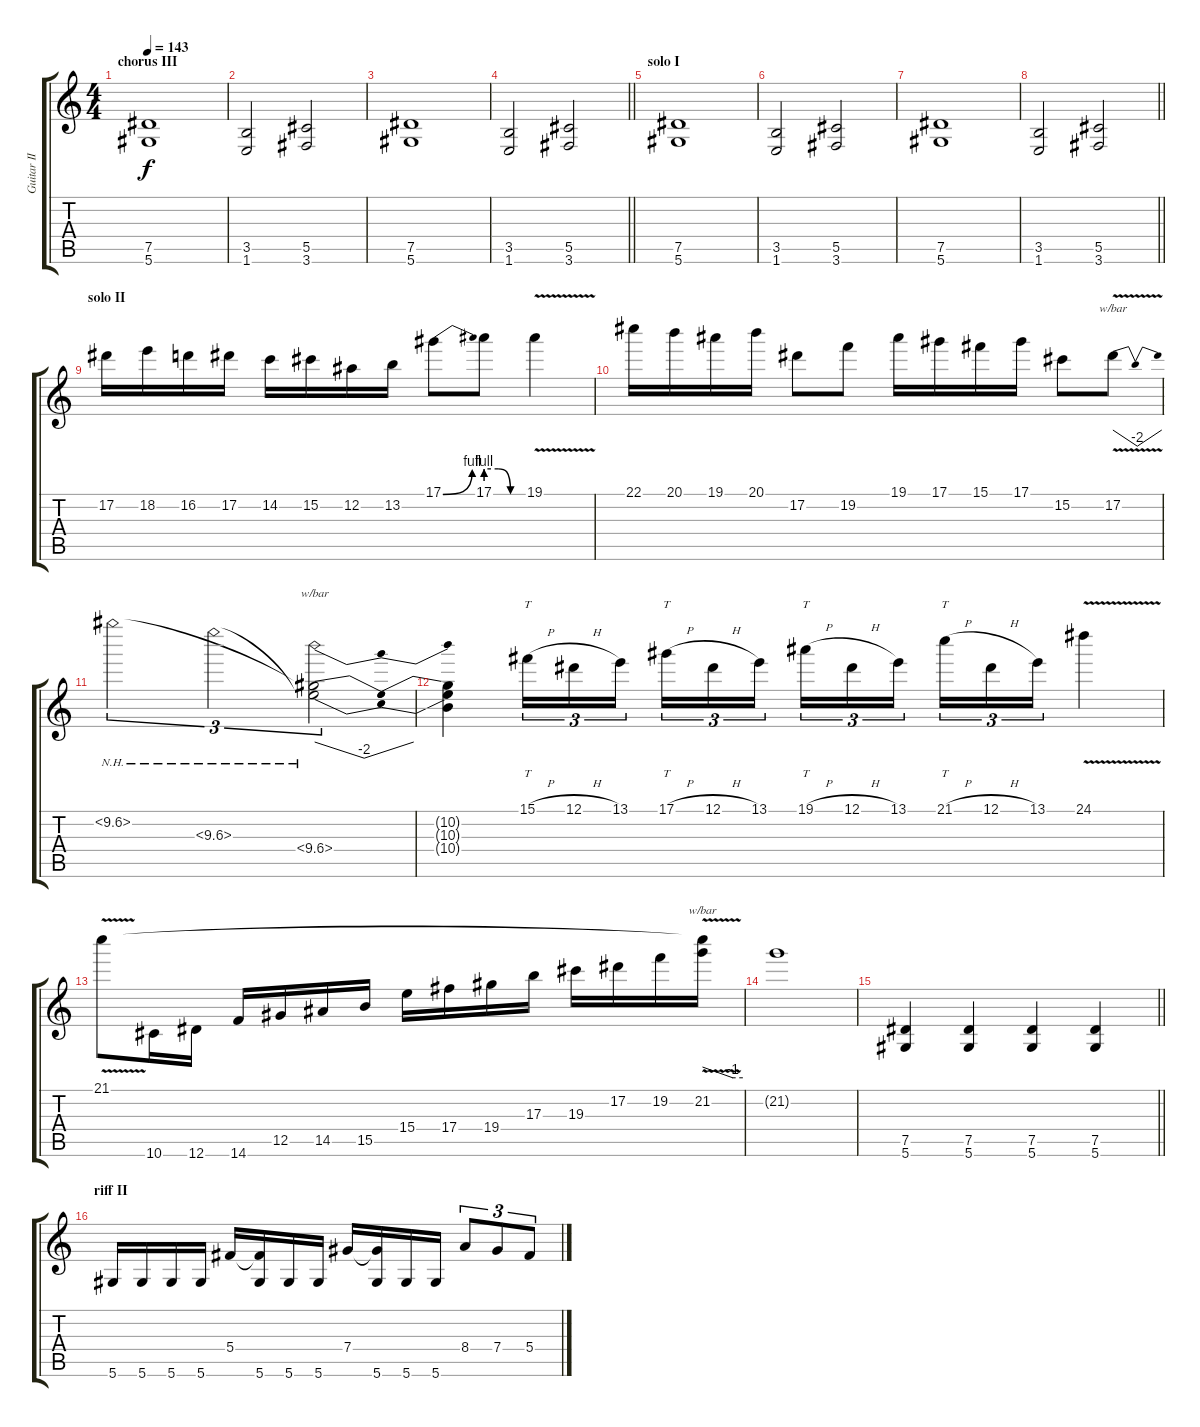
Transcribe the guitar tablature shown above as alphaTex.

\track ("Guitar II" "Guitar II") {instrument distortionguitar}
\staff {score tabs}
\tuning (Eb4 Bb3 Gb3 Db3 Ab2 Eb2) {hide}
\ts (4 4)
\section ("" "chorus III")
\tempo 143
\clef g2
\ks c
(7.5 5.6).1{dy f} |
(3.5 1.6).2 (5.5 3.6).2 |
(7.5 5.6).1 |
\barLineRight lightlight
(3.5 1.6).2 (5.5 3.6).2 |
\section ("" "solo I")
(7.5 5.6).1 |
\ks aminor
(3.5 1.6).2 (5.5 3.6).2 |
\ks c
(7.5 5.6).1 |
\barLineRight lightlight
\ks aminor
(3.5 1.6).2 (5.5 3.6).2 |
\section ("" "solo II")
17.2.16 18.2.16 16.2.16 17.2.16 14.2.16 15.2.16 12.2.16 13.2.16 17.1{be (bend 0 0 60 4)}.8 17.1{be (custom 0 4 20 4 40 0 60 0)}.8 19.1{v}.4 |
\ks c
22.1.16 20.1.16 19.1.16 20.1.16 17.2.8 19.2.8 19.1.16 17.1.16 15.1.16 17.1.16 15.2.8 17.2{v}.8{tbe (dip default 0 0 30 -8 60 0)} |
10.2{nh}.2{tu (3 2)} 10.3{nh}.2{tu (3 2)} (10.2{t} 10.3{t} 10.4{nh}).2{tu (3 2) tbe (dip default 0 0 30 -8 60 0)} |
(10.2{t} 10.3{t} 10.4{t}).4 15.1{h}.16{tt tu (3 2)} 12.1{h}.16{tu (3 2)} 13.1.16{tu (3 2) beam splitsecondary} 17.1{h}.16{tt tu (3 2)} 12.1{h}.16{tu (3 2)} 13.1.16{tu (3 2)} 19.1{h}.16{tt tu (3 2)} 12.1{h}.16{tu (3 2)} 13.1.16{tu (3 2) beam splitsecondary} 21.1{h}.16{tt tu (3 2)} 12.1{h}.16{tu (3 2)} 13.1.16{tu (3 2)} 24.1{v}.4 |
21.1{v}.8 10.6.16 12.6.16 14.6.16 12.5.16 14.5.16 15.5.16 15.4.16 17.4.16 19.4.16 17.3.16 19.3.16 17.2.16 19.2.16 (21.1{t} 21.2).16{tbe (custom default 0 0 45 -4 60 -4)} |
21.2{t}.1 |
\barLineRight lightlight
(7.5 5.6).4 (7.5 5.6).4 (7.5 5.6).4 (7.5 5.6).4 |
\section ("" "riff II")
5.6.16 5.6.16 5.6.16 5.6.16 5.4.16 (5.4{t} 5.6).16 5.6.16 5.6.16 7.4.16 (7.4{t} 5.6).16 5.6.16 5.6.16 8.4.8{tu (3 2)} 7.4.8{tu (3 2)} 5.4.8{tu (3 2)}
